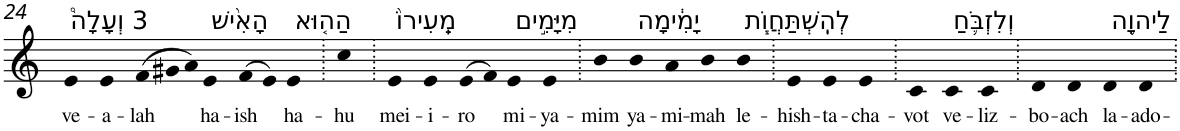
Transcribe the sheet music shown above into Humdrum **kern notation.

**kern	**text
*part1	*part1
*staff1	*staff1
*I"Piano	*
*I'Pno	*
!!LO:PB:g=z
*clefG2	*
*k[]	*
=24	=24
!LO:TX:a:t=3 וְעָלָה֩	!
!	!LO:LY:b
4e	ve-
!	!LO:LY:b
4e	-a-
*Xtuplet	*
!	!LO:LY:b
(>12f	-lah
12g#X	.
12a)	.
!LO:TX:a:t=הָאִ֨ישׁ	!
!	!LO:LY:b
4e	ha-
!	!LO:LY:b
(>8f	-ish
8e)	.
!LO:TX:a:t=הַה֤וּא	!
!	!LO:LY:b
4e	ha-
=25.	=25.
!	!LO:LY:b
4cc	-hu
=26.	=26.
!LO:TX:a:t=מֵֽעִירוֹ֙	!
!	!LO:LY:b
4e	mei-
!	!LO:LY:b
4e	-i-
!	!LO:LY:b
(>8e	-ro
8f)	.
!LO:TX:a:t=מִיָּמִ֣ים	!
!	!LO:LY:b
4e	mi-
!	!LO:LY:b
4e	-ya-
=27.	=27.
!	!LO:LY:b
4b	-mim
!LO:TX:a:t=יָמִ֔ימָה	!
!	!LO:LY:b
4b	ya-
!	!LO:LY:b
4a	-mi-
!	!LO:LY:b
4b	-mah
!LO:TX:a:t=לְהִֽשְׁתַּחֲוֺ֧ת	!
!	!LO:LY:b
4b	le-
=28.	=28.
!	!LO:LY:b
4e	-hish-
!	!LO:LY:b
4e	-ta-
!	!LO:LY:b
4e	-cha-
=29.	=29.
!	!LO:LY:b
4c	-vot
!LO:TX:a:t=וְלִזְבֹּ֛חַ	!
!	!LO:LY:b
4c	ve-
!	!LO:LY:b
4c	-liz-
=30.	=30.
!	!LO:LY:b
4d	-bo-
!	!LO:LY:b
4d	-ach
!LO:TX:a:t=לַיהוָ֥ה	!
!	!LO:LY:b
4d	la-
!	!LO:LY:b
4d	-ado-
=.	=.
*-	*-
